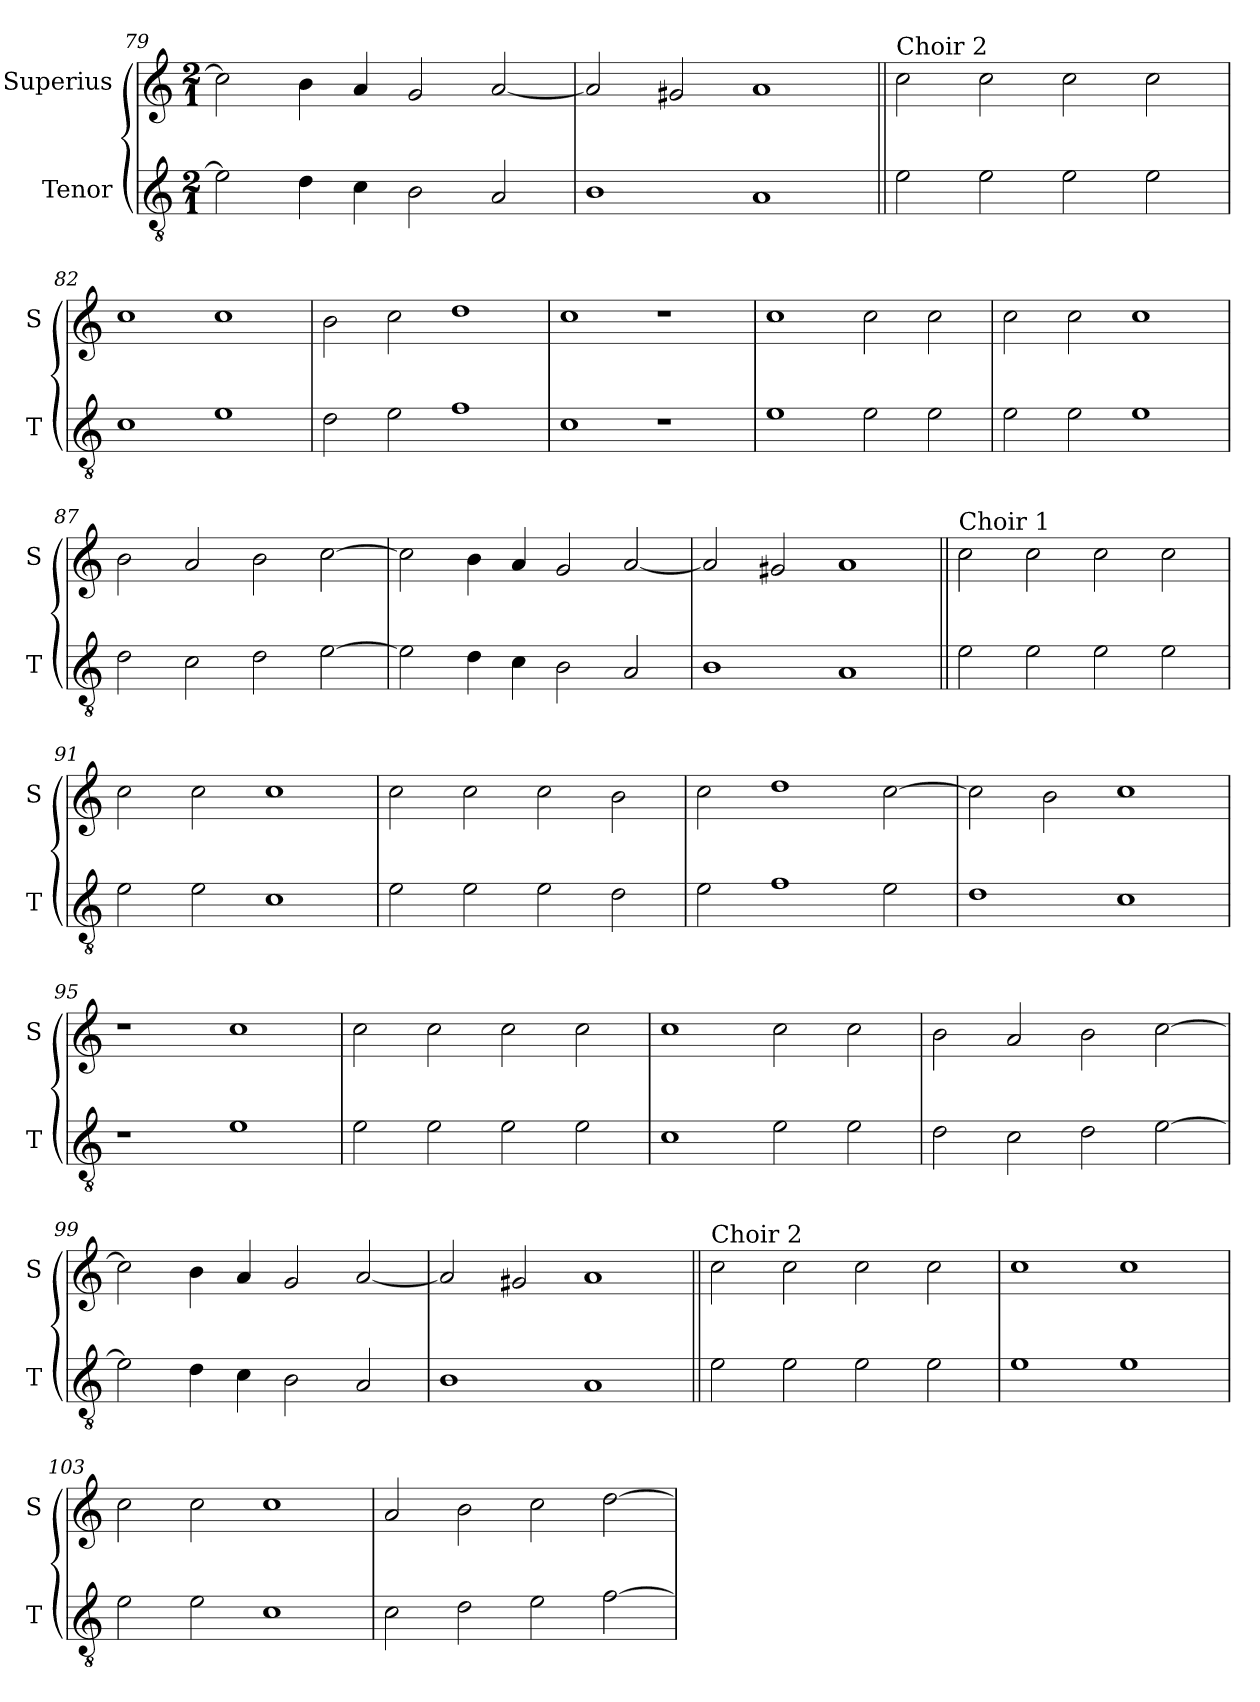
**kern	**kern
*part2	*part1
*staff2	*staff1
*I"Tenor	*I"Superius
*I'T	*I'S
*clefGv2	*clefG2
*k[]	*k[]
*M2/1	*M2/1
=79	=79
2e\]	2cc\]
4d\	4b\
4c\	4a/
2B\	2g/
2A/	[2a/
=80	=80
1B	2a/]
.	2g#X/
1A	1a
=81||	=81||
!	!LO:TX:a:t=Choir 2
2e\	2cc\
2e\	2cc\
2e\	2cc\
2e\	2cc\
=82	=82
1c	1cc
1e	1cc
=83	=83
2d\	2b\
2e\	2cc\
1f	1dd
=84	=84
1c	1cc
1r	1r
=85	=85
1e	1cc
2e\	2cc\
2e\	2cc\
=86	=86
2e\	2cc\
2e\	2cc\
1e	1cc
=87	=87
2d\	2b\
2c\	2a/
2d\	2b\
[2e\	[2cc\
=88	=88
2e\]	2cc\]
4d\	4b\
4c\	4a/
2B\	2g/
2A/	[2a/
=89	=89
1B	2a/]
.	2g#X/
1A	1a
=90||	=90||
!	!LO:TX:a:t=Choir 1
2e\	2cc\
2e\	2cc\
2e\	2cc\
2e\	2cc\
=91	=91
2e\	2cc\
2e\	2cc\
1c	1cc
=92	=92
2e\	2cc\
2e\	2cc\
2e\	2cc\
2d\	2b\
=93	=93
2e\	2cc\
1f	1dd
2e\	[2cc\
=94	=94
1d	2cc\]
.	2b\
1c	1cc
=95	=95
1r	1r
1e	1cc
=96	=96
2e\	2cc\
2e\	2cc\
2e\	2cc\
2e\	2cc\
=97	=97
1c	1cc
2e\	2cc\
2e\	2cc\
=98	=98
2d\	2b\
2c\	2a/
2d\	2b\
[2e\	[2cc\
=99	=99
2e\]	2cc\]
4d\	4b\
4c\	4a/
2B\	2g/
2A/	[2a/
=100	=100
1B	2a/]
.	2g#X/
1A	1a
=101||	=101||
!	!LO:TX:a:t=Choir 2
2e\	2cc\
2e\	2cc\
2e\	2cc\
2e\	2cc\
=102	=102
1e	1cc
1e	1cc
=103	=103
2e\	2cc\
2e\	2cc\
1c	1cc
=104	=104
2c\	2a/
2d\	2b\
2e\	2cc\
[2f\	[2dd\
=	=
*-	*-
